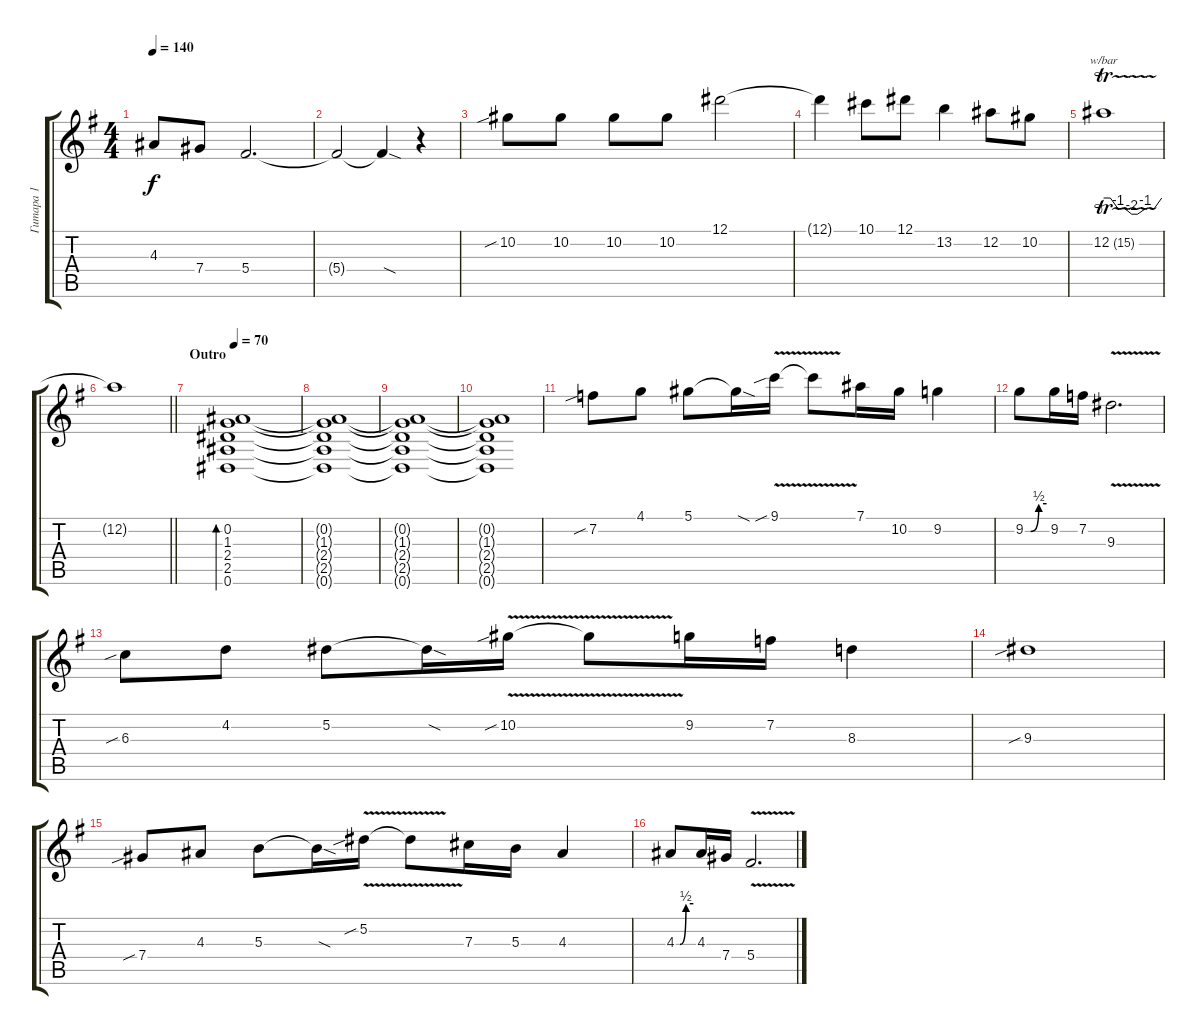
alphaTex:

\track ("Гитара 1" "Гитара 1") {instrument distortionguitar}
\staff {score tabs}
\tuning (Eb4 Bb3 Gb3 Db3 Ab2 Eb2) {hide}
\ts (4 4)
\tempo 140
\clef g2
\ks eminor
4.3.8{dy f} 7.4.8 5.4.2{d} |
5.4{t}.2 5.4{sod t}.4 r.4 |
10.2{sib}.8 10.2.8 10.2.8 10.2.8 12.1.2 |
12.1{t}.4 10.1.8 12.1.8 13.2.4 12.2.8 10.2.8 |
12.2{tr (15 16)}.1{tbe (custom default 0 0 7 0 15 -4 22 -4 29 -8 35 -8 43 -4 52 -4 60 0)} |
\barLineRight lightlight
12.2{t}.1 |
\section ("" "Outro")
\tempo 70
(0.2 1.3 2.4 2.5 0.6).1{bd 120} |
(0.2{t} 1.3{t} 2.4{t} 2.5{t} 0.6{t}).1 |
(0.2{t} 1.3{t} 2.4{t} 2.5{t} 0.6{t}).1 |
(0.2{t} 1.3{t} 2.4{t} 2.5{t} 0.6{t}).1 |
7.2{sib}.8 4.1.8 5.1.8 5.1{sod t}.16 9.1{v sib}.16 9.1{t}.8 7.1.16 10.2.16 9.2.4 |
9.2{be (custom 0 0 15 0 38 2 60 2)}.8 9.2.16 7.2.16 9.3{v}.2{d} |
6.3{sib}.8 4.2.8 5.2.8 5.2{sod t}.16 10.2{v sib}.16 10.2{t}.8 9.2.16 7.2.16 8.3.4 |
9.3{sib}.1 |
7.4{sib}.8 4.3.8 5.3.8 5.3{sod t}.16 5.2{v sib}.16 5.2{t}.8 7.3.16 5.3.16 4.3.4 |
4.3{be (custom 0 0 13 0 34 2 60 2)}.8 4.3.16 7.4.16 5.4{v}.2{d}
